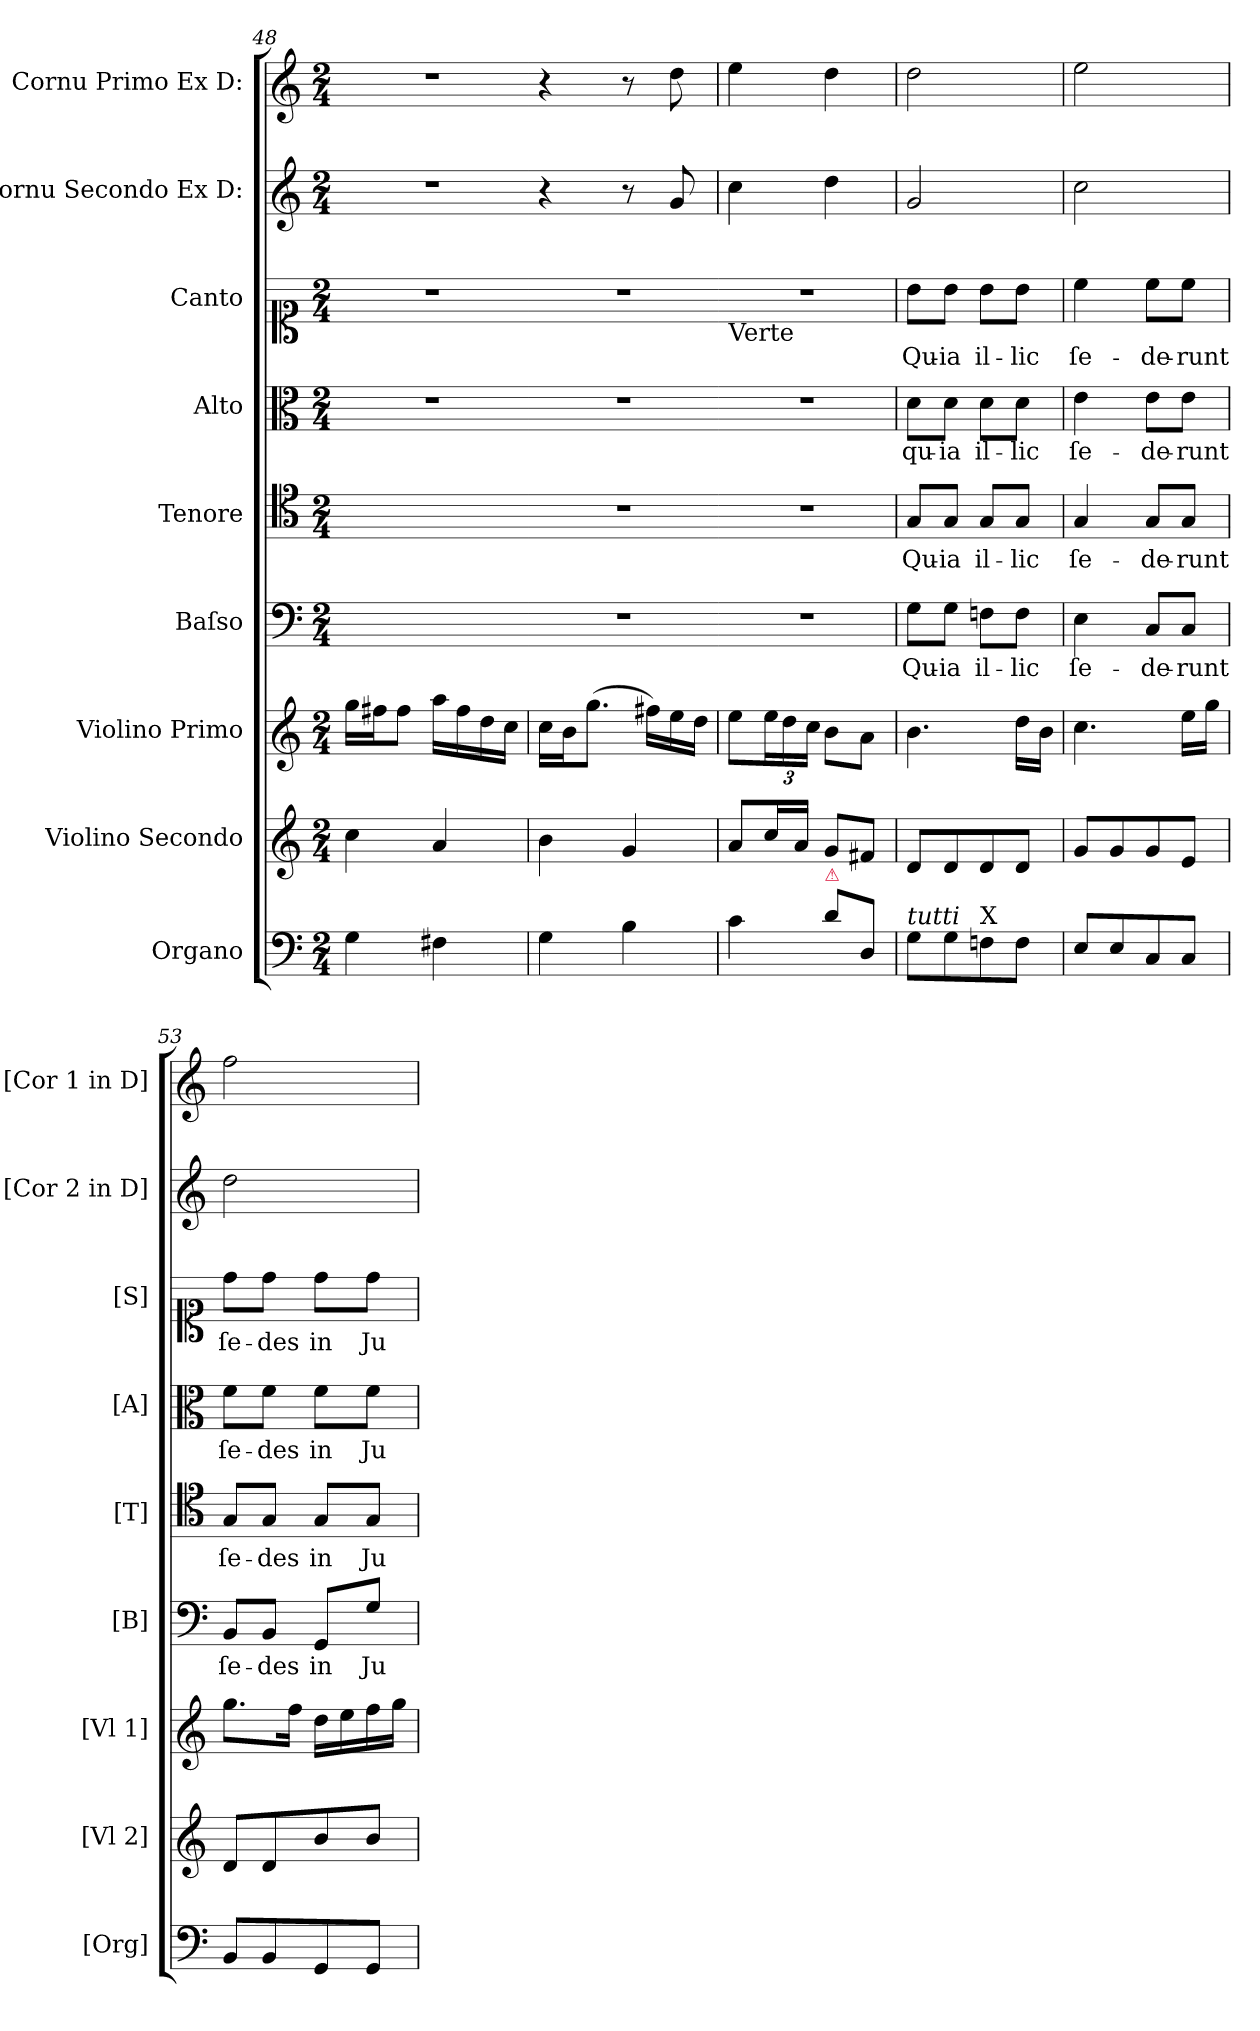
**kern	**kern	**dynam	**kern	**dynam	**kern	**text	**kern	**text	**kern	**text	**kern	**text	**kern	**kern
*part9	*part8	*part8	*part7	*part7	*part6	*part6	*part5	*part5	*part4	*part4	*part3	*part3	*part2	*part1
*staff9	*staff8	*staff8	*staff7	*staff7	*staff6	*staff6	*staff5	*staff5	*staff4	*staff4	*staff3	*staff3	*staff2	*staff1
*I"Organo	*I"Violino Secondo	*	*I"Violino Primo	*	*I"Baſso	*	*I"Tenore	*	*I"Alto	*	*I"Canto	*	*I"Cornu Secondo Ex D:	*I"Cornu Primo Ex D:
*I'[Org]	*I'[Vl 2]	*	*I'[Vl 1]	*	*I'[B]	*	*I'[T]	*	*I'[A]	*	*I'[S]	*	*I'[Cor 2 in D]	*I'[Cor 1 in D]
*clefF4	*clefG2	*	*clefG2	*	*clefF4	*	*clefC4	*	*clefC3	*	*clefC1	*	*clefG2	*clefG2
*k[]	*k[]	*	*k[]	*	*k[]	*	*k[]	*	*k[]	*	*k[]	*	*k[]	*k[]
*C:	*C:	*	*C:	*	*C:	*	*C:	*	*C:	*	*C:	*	*C:	*C:
*M2/4	*M2/4	*	*M2/4	*	*M2/4	*	*M2/4	*	*M2/4	*	*M2/4	*	*M2/4	*M2/4
=48	=48	=48	=48	=48	=48	=48	=48	=48	=48	=48	=48	=48	=48	=48
4G\	4cc\	.	16gg\LL	.	2ryy	.	2ryy	.	2r	.	2r	.	2r	2r
.	.	.	16ff#X\J	.	.	.	.	.	.	.	.	.	.	.
.	.	.	8ff#\J	.	.	.	.	.	.	.	.	.	.	.
4F#X\	4a/	.	16aa\LL	.	.	.	.	.	.	.	.	.	.	.
.	.	.	16ff#\	.	.	.	.	.	.	.	.	.	.	.
.	.	.	16dd\	.	.	.	.	.	.	.	.	.	.	.
.	.	.	16cc\JJ	.	.	.	.	.	.	.	.	.	.	.
=49	=49	=49	=49	=49	=49-	=49	=49-	=49	=49-	=49	=49-	=49	=49	=49
4G\	4b\	.	16cc\LL	.	2r	.	2r	.	2r	.	2r	.	4r	4r
.	.	.	16b\J	.	.	.	.	.	.	.	.	.	.	.
.	.	.	(>8.gg\J	.	.	.	.	.	.	.	.	.	.	.
4B\	4g/	.	.	.	.	.	.	.	.	.	.	.	8r	8r
.	.	.	16ff#X\LL)	.	.	.	.	.	.	.	.	.	.	.
.	.	.	16ee\	.	.	.	.	.	.	.	.	.	8g/	8dd\
.	.	.	16dd\JJ	.	.	.	.	.	.	.	.	.	.	.
=50	=50	=50	=50	=50	=50-	=50	=50-	=50	=50-	=50	=50-	=50	=50	=50
!	!	!	!	!	!	!	!	!	!	!	!LO:TX:b:t=Verte	!	!	!
4c\	8a/L	.	8ee\L	.	2r	.	2r	.	2r	.	2r	.	4cc\	4ee\
.	16cc/L	.	24ee\L	.	.	.	.	.	.	.	.	.	.	.
.	.	.	24dd\	.	.	.	.	.	.	.	.	.	.	.
.	16a/JJ	.	.	.	.	.	.	.	.	.	.	.	.	.
.	.	.	24cc\JJ	.	.	.	.	.	.	.	.	.	.	.
!LO:TX:a:color=crimson:t=⚠	!	!	!	!	!	!	!	!	!	!	!	!	!	!
8d\L	8g/L	.	8b\L	.	.	.	.	.	.	.	.	.	4dd\	4dd\
8D/J	8f#X/J	.	8a\J	.	.	.	.	.	.	.	.	.	.	.
=51	=51	=51	=51	=51	=51	=51	=51	=51	=51	=51	=51	=51	=51	=51
!LO:TX:a:i:t=tutti	!	!	!	!	!	!	!	!	!	!	!	!	!	!
!	!	!LO:DY:a	!	!LO:DY:a:rj	!	!	!	!	!	!	!	!	!	!
8G\L	8d/L	f&colon;	4.b\	for&colon;	8G\L	Qu-	8G/L	Qu-	8d\L	qu-	8b\L	Qu-	2g/	2dd\
8G\	8d/	.	.	.	8G\J	-ia	8G/J	-ia	8d\J	-ia	8b\J	-ia	.	.
!LO:TX:a:t=X	!	!	!	!	!	!	!	!	!	!	!	!	!	!
8Fn\	8d/	.	.	.	8Fn\L	il-	8G/L	il-	8d\L	il-	8b\L	il-	.	.
8F\J	8d/J	.	16dd\LL	.	8F\J	-lic	8G/J	-lic	8d\J	-lic	8b\J	-lic	.	.
.	.	.	16b\JJ	.	.	.	.	.	.	.	.	.	.	.
=52	=52	=52	=52	=52	=52	=52	=52	=52	=52	=52	=52	=52	=52	=52
8E/L	8g/L	.	4.cc\	.	4E\	ſe-	4G/	ſe-	4e\	ſe-	4cc\	ſe-	2cc\	2ee\
8E/	8g/	.	.	.	.	.	.	.	.	.	.	.	.	.
8C/	8g/	.	.	.	8C/L	de-	8G/L	-de-	8e\L	-de-	8cc\L	-de-	.	.
8C/J	8e/J	.	16ee\LL	.	8C/J	-runt	8G/J	-runt	8e\J	-runt	8cc\J	-runt	.	.
.	.	.	16gg\JJ	.	.	.	.	.	.	.	.	.	.	.
=53	=53	=53	=53	=53	=53	=53	=53	=53	=53	=53	=53	=53	=53	=53
8BB/L	8d/L	.	8.gg\L	.	8BB/L	ſe-	8G/L	ſe-	8f\L	ſe-	8dd\L	ſe-	2dd\	2ff\
8BB/	8d/	.	.	.	8BB/J	des	8G/J	-des	8f\J	-des	8dd\J	-des	.	.
.	.	.	16ff\Jk	.	.	.	.	.	.	.	.	.	.	.
8GG/	8b/	.	16dd\LL	.	8GG/L	in	8G/L	in	8f\L	in	8dd\L	in	.	.
.	.	.	16ee\	.	.	.	.	.	.	.	.	.	.	.
8GG/J	8b/J	.	16ff\	.	8G/J	Ju-	8G/J	Ju-	8f\J	Ju-	8dd\J	Ju-	.	.
.	.	.	16gg\JJ	.	.	.	.	.	.	.	.	.	.	.
=	=	=	=	=	=	=	=	=	=	=	=	=	=	=
*-	*-	*-	*-	*-	*-	*-	*-	*-	*-	*-	*-	*-	*-	*-
